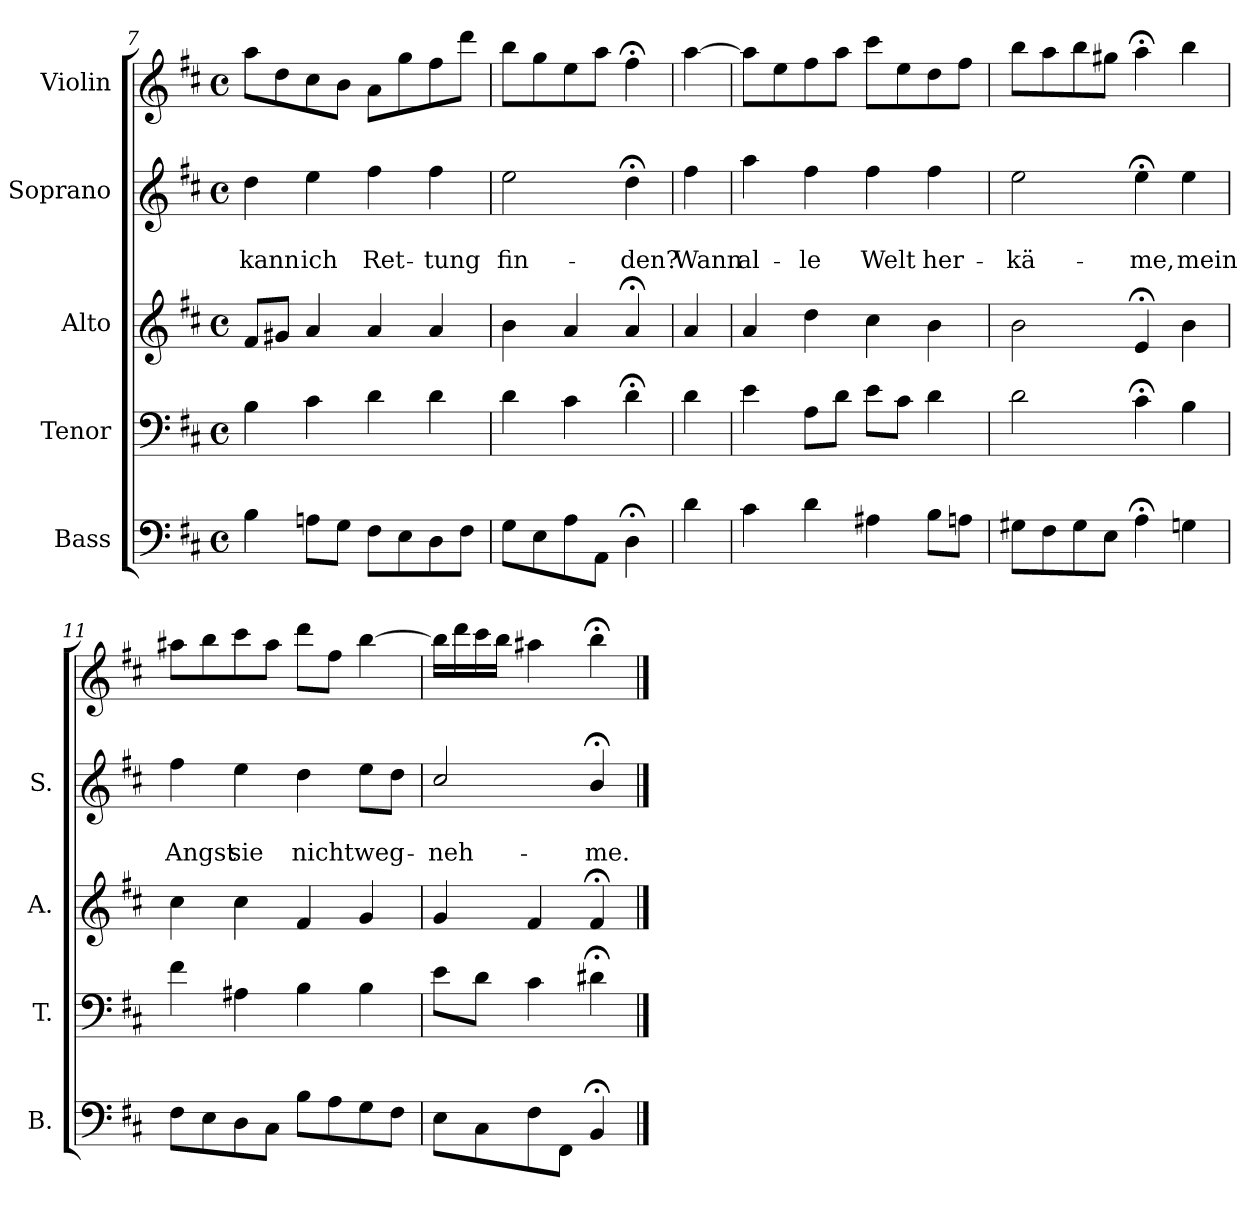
**kern	**kern	**kern	**kern	**text	**text	**kern
*part5	*part4	*part3	*part2	*part2	*part2	*part1
*staff5	*staff4	*staff3	*staff2	*staff2	*staff2	*staff1
*I"Bass	*I"Tenor	*I"Alto	*I"Soprano	*	*	*I"Violin
*I'B.	*I'T.	*I'A.	*I'S.	*	*	*
*clefF4	*clefF4	*clefG2	*clefG2	*	*	*clefG2
*k[f#c#]	*k[f#c#]	*k[f#c#]	*k[f#c#]	*	*	*k[f#c#]
*b:	*b:	*b:	*b:	*	*	*b:
*M4/4	*M4/4	*M4/4	*M4/4	*	*	*M4/4
*met(c)	*met(c)	*met(c)	*met(c)	*	*	*met(c)
=7	=7	=7	=7	=7	=7	=7
4B\	4B\	8f#/L	4dd\	.	kann	8aa\L
.	.	8g#X/J	.	.	.	8dd\
8An\L	4c#\	4a/	4ee\	.	ich	8cc#\
8G\J	.	.	.	.	.	8b\J
8F#\L	4d\	4a/	4ff#\	.	Ret-	8a\L
8E\	.	.	.	.	.	8gg\
8D\	4d\	4a/	4ff#\	.	-tung	8ff#\
8F#\J	.	.	.	.	.	8ddd\J
=8	=8	=8	=8	=8	=8	=8
8G\L	4d\	4b\	2ee\	.	fin-	8bb\L
8E\	.	.	.	.	.	8gg\
8A\	4c#\	4a/	.	.	.	8ee\
8AA\J	.	.	.	.	.	8aa\J
4D;<\	4d;<\	4a;</	4dd;<\	.	-den?	4ff#;<\
!!LO:PB:g=z
=8a	=8a	=8a	=8a	=8a	=8a	=8a
4d\	4d\	4a/	4ff#\	.	Wann	[4aa\
=9	=9	=9	=9	=9	=9	=9
4c#\	4e\	4a/	4aa\	.	al-	8aa\L]
.	.	.	.	.	.	8ee\
4d\	8A\L	4dd\	4ff#\	.	-le	8ff#\
.	8d\J	.	.	.	.	8aa\J
4A#X\	8e\L	4cc#\	4ff#\	.	Welt	8ccc#\L
.	8c#\J	.	.	.	.	8ee\
8B\L	4d\	4b\	4ff#\	.	her-	8dd\
8An\J	.	.	.	.	.	8ff#\J
=10	=10	=10	=10	=10	=10	=10
8G#X\L	2d\	2b\	2ee\	.	-kä-	8bb\L
8F#\	.	.	.	.	.	8aa\
8G#\	.	.	.	.	.	8bb\
8E\J	.	.	.	.	.	8gg#X\J
4A;<\	4c#;<\	4e;</	4ee;<\	.	-me,	4aa;<\
4Gn\	4B\	4b\	4ee\	.	mein	4bb\
=11	=11	=11	=11	=11	=11	=11
8F#\L	4f#\	4cc#\	4ff#\	.	Angst	8aa#X\L
8E\	.	.	.	.	.	8bb\
8D\	4A#X\	4cc#\	4ee\	.	sie	8ccc#\
8C#\J	.	.	.	.	.	8aa#\J
8B\L	4B\	4f#/	4dd\	.	nicht	8ddd\L
8A\	.	.	.	.	.	8ff#\J
8G\	4B\	4g/	8ee\L	.	weg-	[4bb\
8F#\J	.	.	8dd\J	.	.	.
=12	=12	=12	=12	=12	=12	=12
8E\L	8e\L	4g/	2cc#/	.	-neh-	16bb\LL]
.	.	.	.	.	.	16ddd\
8C#\	8d\J	.	.	.	.	16ccc#\
.	.	.	.	.	.	16bb\JJ
8F#\	4c#\	4f#/	.	.	.	4aa#X\
8FF#\J	.	.	.	.	.	.
4BB;</	4d#X;<\	4f#;</	4b;</	.	-me.	4bb;<\
==	==	==	==	==	==	==
*-	*-	*-	*-	*-	*-	*-
